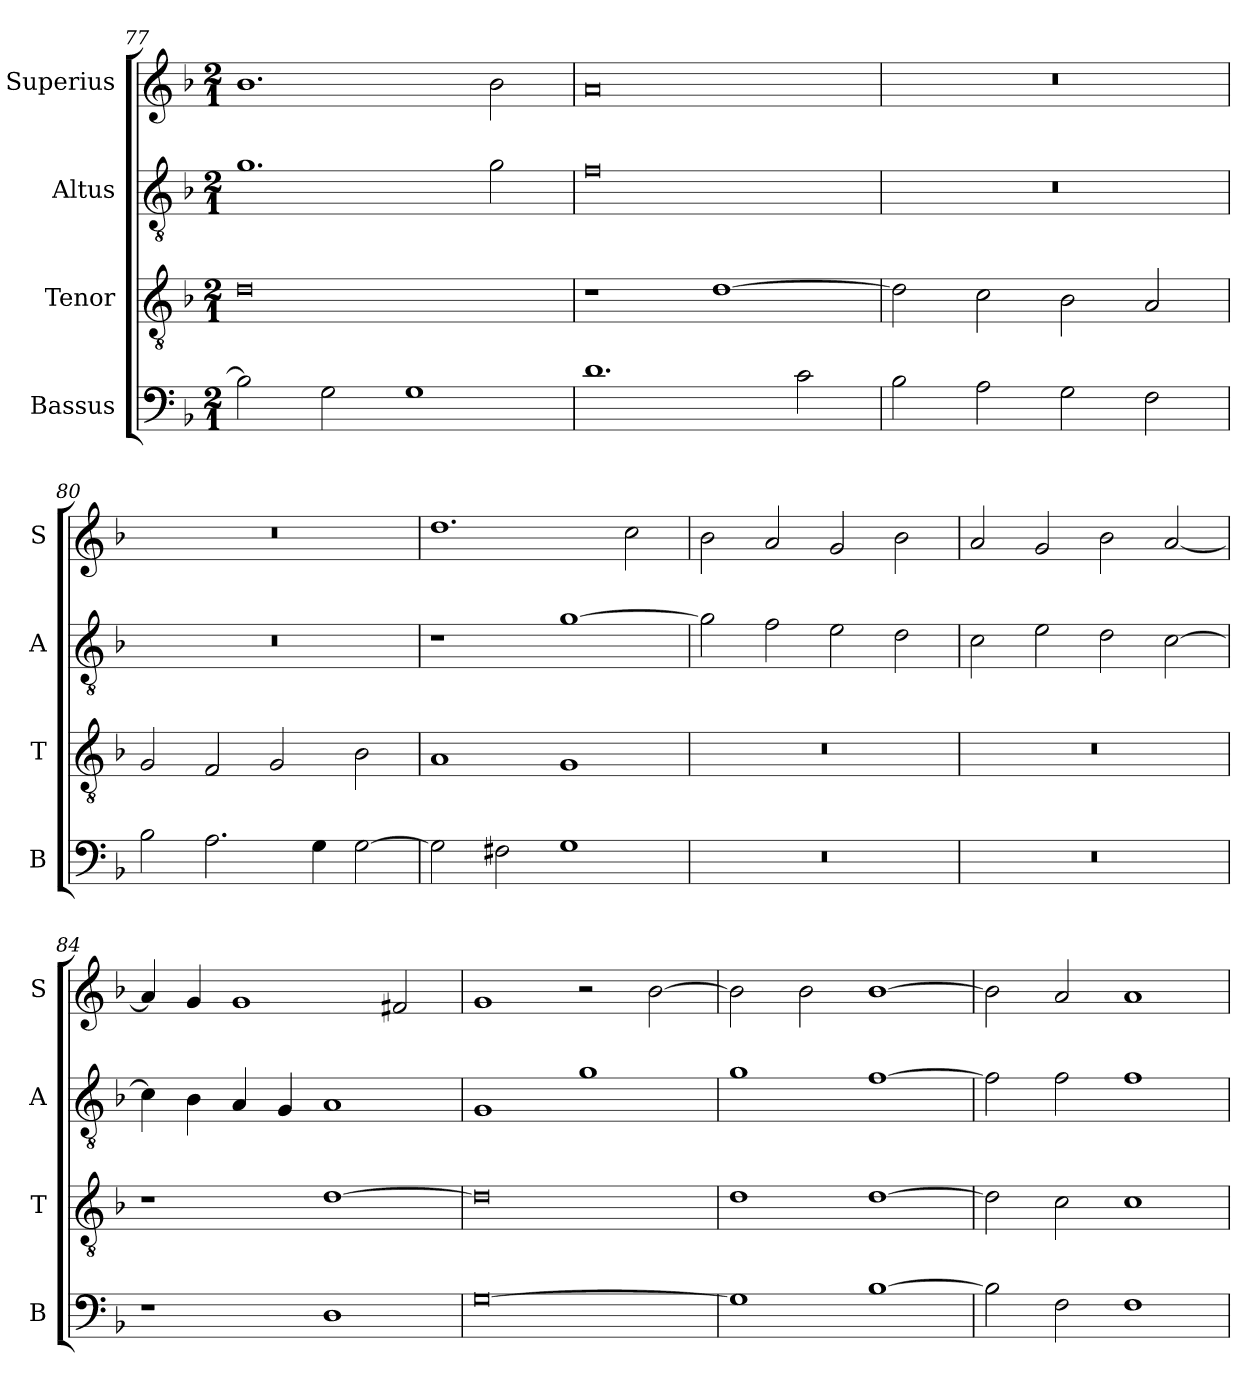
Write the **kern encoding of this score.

**kern	**kern	**kern	**kern
*part4	*part3	*part2	*part1
*staff4	*staff3	*staff2	*staff1
*I"Bassus	*I"Tenor	*I"Altus	*I"Superius
*I'B	*I'T	*I'A	*I'S
*clefF4	*clefGv2	*clefGv2	*clefG2
*k[b-]	*k[b-]	*k[b-]	*k[b-]
*F:	*F:	*F:	*F:
*M2/1	*M2/1	*M2/1	*M2/1
=77	=77	=77	=77
2B-]	0d	1.g	1.b-
2G	.	.	.
1G	.	.	.
.	.	2g	2b-
=78	=78	=78	=78
1.d	1r	0f	0a
.	[1d	.	.
2c	.	.	.
=79	=79	=79	=79
2B-	2d]	0r	0r
2A	2c	.	.
2G	2B-	.	.
2F	2A	.	.
=80	=80	=80	=80
2B-	2G	0r	0r
2.A	2F	.	.
.	2G	.	.
4G	.	.	.
[2G	2B-	.	.
=81	=81	=81	=81
2G]	1A	1r	1.dd
2F#X	.	.	.
1G	1G	[1g	.
.	.	.	2cc
=82	=82	=82	=82
0r	0r	2g]	2b-
.	.	2f	2a
.	.	2e	2g
.	.	2d	2b-
=83	=83	=83	=83
0r	0r	2c	2a
.	.	2e	2g
.	.	2d	2b-
.	.	[2c	[2a
=84	=84	=84	=84
1r	1r	4c]	4a]
.	.	4B-	4g
.	.	4A	1g
.	.	4G	.
1D	[1d	1A	.
.	.	.	2f#X
=85	=85	=85	=85
[0G	0d]	1G	1g
.	.	1g	2r
.	.	.	[2b-
=86	=86	=86	=86
1G]	1d	1g	2b-]
.	.	.	2b-
[1B-	[1d	[1f	[1b-
=87	=87	=87	=87
2B-]	2d]	2f]	2b-]
2F	2c	2f	2a
1F	1c	1f	1a
=	=	=	=
*-	*-	*-	*-
